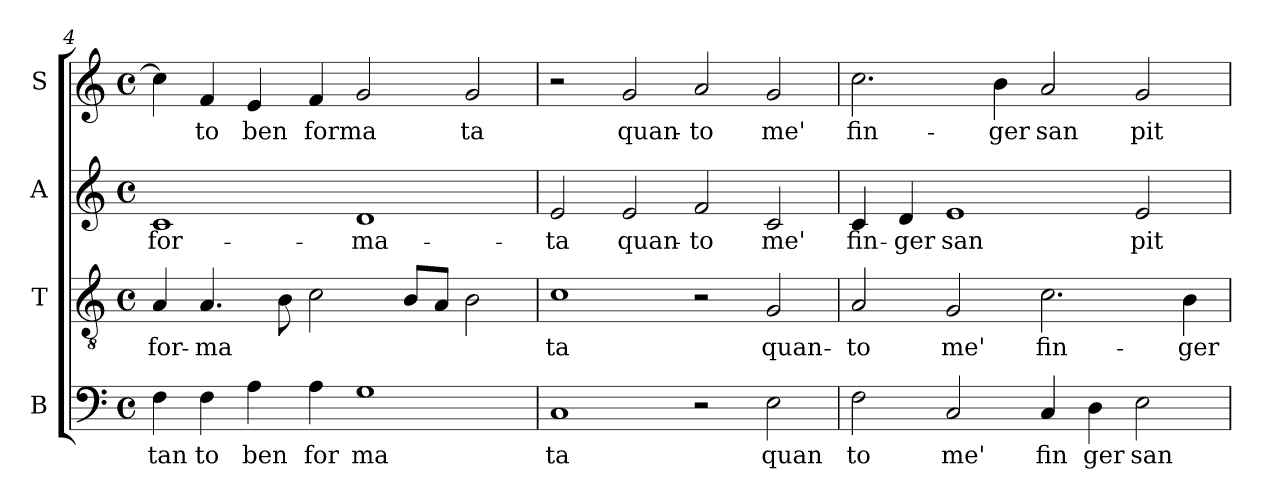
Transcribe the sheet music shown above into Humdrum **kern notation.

**kern	**text	**kern	**text	**kern	**text	**kern	**text
*part4	*part4	*part3	*part3	*part2	*part2	*part1	*part1
*staff4	*staff4	*staff3	*staff3	*staff2	*staff2	*staff1	*staff1
*I"B	*	*I"T	*	*I"A	*	*I"S	*
*clefF4	*	*clefGv2	*	*clefG2	*	*clefG2	*
*k[]	*	*k[]	*	*k[]	*	*k[]	*
*C:	*	*C:	*	*C:	*	*C:	*
*M4/4	*	*M4/4	*	*M4/4	*	*M4/4	*
*met(c)	*	*met(c)	*	*met(c)	*	*met(c)	*
=4	=4	=4	=4	=4	=4	=4	=4
!	!LO:LY:b:cj	!	!LO:LY:b:cj	!	!LO:LY:b:cj	!	!LO:LY:b:cj
4F\	tan	4A/	for-	1c	for-	4cc\]	.
!	!LO:LY:b:cj	!	!LO:LY:b:cj	!	!	!	!LO:LY:b:cj
4F\	to	4.A/	-ma-	.	.	4f/	to
!	!LO:LY:b:cj	!	!	!	!	!	!LO:LY:b:cj
4A\	ben	.	.	.	.	4e/	ben
!	!	!	!LO:LY:b:cj	!	!	!	!
.	.	8B\	--	.	.	.	.
!	!LO:LY:b:cj	!	!LO:LY:b:cj	!	!	!	!LO:LY:b:cj
4A\	for	2c\	--	.	.	4f/	forma
!	!LO:LY:b:cj	!	!	!	!LO:LY:b:cj	!	!LO:LY:b:cj
1G	ma	.	.	1d	-ma-	2g/	.
!	!	!	!LO:LY:b:cj	!	!	!	!
.	.	8B/L	--	.	.	.	.
!	!	!	!LO:LY:b:cj	!	!	!	!
.	.	8A/J	--	.	.	.	.
!	!	!	!LO:LY:b:cj	!	!	!	!LO:LY:b:cj
.	.	2B\	--	.	.	2g/	ta
!!LO:LB:g=z
=5	=5	=5	=5	=5	=5	=5	=5
!	!LO:LY:b:cj	!	!LO:LY:b:cj	!	!LO:LY:b:cj	!	!
1C	ta	1c	-ta	2e/	-ta	2r	.
!	!	!	!	!	!LO:LY:b:cj	!	!LO:LY:b:cj
.	.	.	.	2e/	quan-	2g/	quan-
!	!	!	!	!	!LO:LY:b:cj	!	!LO:LY:b:cj
2r	.	2r	.	2f/	-to	2a/	-to
!	!LO:LY:b:cj	!	!LO:LY:b:cj	!	!LO:LY:b:cj	!	!LO:LY:b:cj
2E\	quan	2G/	quan-	2c/	me'	2g/	me'
=6	=6	=6	=6	=6	=6	=6	=6
!	!LO:LY:b:cj	!	!LO:LY:b:cj	!	!LO:LY:b:cj	!	!LO:LY:b:cj
2F\	to	2A/	-to	4c/	fin-	2.cc\	fin-
!	!	!	!	!	!LO:LY:b:cj	!	!
.	.	.	.	4d/	-ger	.	.
!	!LO:LY:b:cj	!	!LO:LY:b:cj	!	!LO:LY:b:cj	!	!
2C/	me'	2G/	me'	1e	san	.	.
!	!	!	!	!	!	!	!LO:LY:b:cj
.	.	.	.	.	.	4b\	-ger
!	!LO:LY:b:cj	!	!LO:LY:b:cj	!	!	!	!LO:LY:b:cj
4C/	fin	2.c\	fin-	.	.	2a/	san
!	!LO:LY:b:cj	!	!	!	!	!	!
4D\	ger	.	.	.	.	.	.
!	!LO:LY:b:cj	!	!	!	!LO:LY:b:cj	!	!LO:LY:b:cj
2E\	san	.	.	2e/	pit-	2g/	pit-
!	!	!	!LO:LY:b:cj	!	!	!	!
.	.	4B\	-ger	.	.	.	.
=	=	=	=	=	=	=	=
*-	*-	*-	*-	*-	*-	*-	*-
